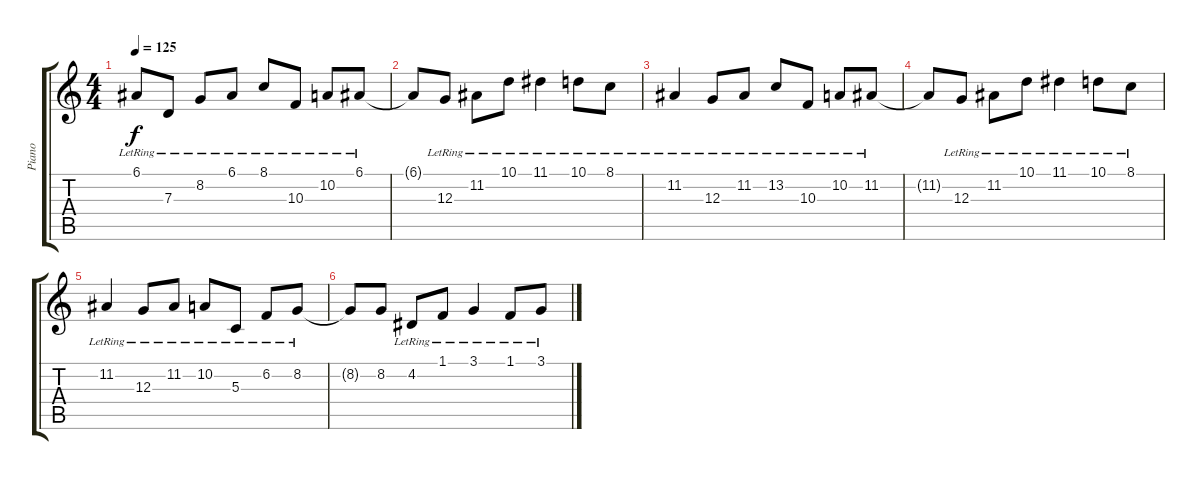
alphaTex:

\track ("Piano" "Piano") {instrument acousticgrandpiano}
\staff {score tabs}
\tuning (E4 B3 G3 D3 A2 E2) {hide}
\ts (4 4)
\tempo 125
\clef g2
\ks c
6.1{lr}.8{dy f} 7.3{lr}.8 8.2{lr}.8 6.1{lr}.8 8.1{lr}.8 10.3{lr}.8 10.2{lr}.8 6.1{lr}.8 |
6.1{t}.8 12.3{lr}.8 11.2{lr}.8 10.1{lr}.8 11.1{lr}.4 10.1{lr}.8 8.1{lr}.8 |
11.2{lr}.4 12.3{lr}.8 11.2{lr}.8 13.2{lr}.8 10.3{lr}.8 10.2{lr}.8 11.2{lr}.8 |
11.2{t}.8 12.3{lr}.8 11.2{lr}.8 10.1{lr}.8 11.1{lr}.4 10.1{lr}.8 8.1{lr}.8 |
11.2{lr}.4 12.3{lr}.8 11.2{lr}.8 10.2{lr}.8 5.3{lr}.8 6.2{lr}.8 8.2{lr}.8 |
8.2{t}.8 8.2.8 4.2{lr}.8 1.1{lr}.8 3.1{lr}.4 1.1{lr}.8 3.1{lr}.8
